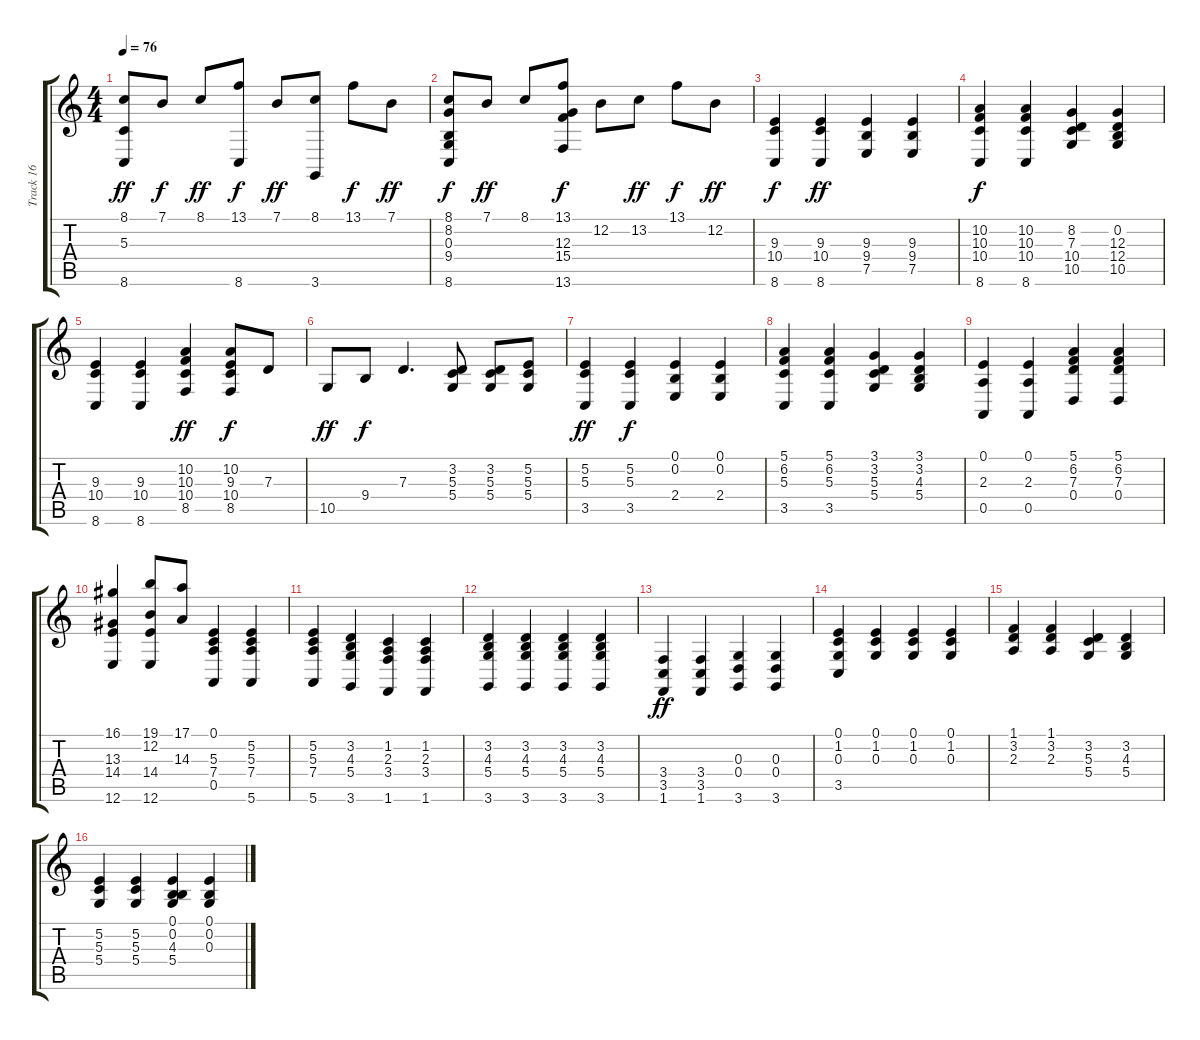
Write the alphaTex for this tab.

\track ("Track 16" "Track 16") {instrument brightacousticpiano}
\staff {score tabs}
\tuning (E4 B3 G3 D3 A2 E2) {hide}
\ts (4 4)
\tempo 76
\clef g2
\ks c
(8.1 5.3 8.6).8{dy ff} 7.1.8{dy f} 8.1.8{dy ff} (13.1 8.6).8{dy f} 7.1.8{dy ff} (8.1 3.6).8 13.1.8{dy f} 7.1.8{dy ff} |
(8.1 8.2 0.3 9.4 8.6).8{dy f} 7.1.8{dy ff} 8.1.8 (13.1 12.3 15.4 13.6).8{dy f} 12.2.8 13.2.8{dy ff} 13.1.8{dy f} 12.2.8{dy ff} |
(9.3 10.4 8.6).4{dy f} (9.3 10.4 8.6).4{dy ff} (9.3 9.4 7.5).4 (9.3 9.4 7.5).4 |
(10.2 10.3 10.4 8.6).4{dy f} (10.2 10.3 10.4 8.6).4 (8.2 7.3 10.4 10.5).4 (0.2 12.3 12.4 10.5).4 |
(9.3 10.4 8.6).4 (9.3 10.4 8.6).4 (10.2 10.3 10.4 8.5).4{dy ff} (10.2 9.3 10.4 8.5).8{dy f} 7.3.8 |
10.5.8{dy ff} 9.4.8{dy f} 7.3.4{d} (3.2 5.3 5.4).8 (3.2 5.3 5.4).8 (5.2 5.3 5.4).8 |
(5.2 5.3 3.5).4{dy ff} (5.2 5.3 3.5).4{dy f} (0.1 0.2 2.4).4 (0.1 0.2 2.4).4 |
(5.1 6.2 5.3 3.5).4 (5.1 6.2 5.3 3.5).4 (3.1 3.2 5.3 5.4).4 (3.1 3.2 4.3 5.4).4 |
(0.1 2.3 0.5).4 (0.1 2.3 0.5).4 (5.1 6.2 7.3 0.4).4 (5.1 6.2 7.3 0.4).4 |
(16.1 13.3 14.4 12.6).4 (19.1 12.2 14.4 12.6).8 (17.1 14.3).8 (0.1 5.3 7.4 0.5).4 (5.2 5.3 7.4 5.6).4 |
(5.2 5.3 7.4 5.6).4 (3.2 4.3 5.4 3.6).4 (1.2 2.3 3.4 1.6).4 (1.2 2.3 3.4 1.6).4 |
(3.2 4.3 5.4 3.6).4 (3.2 4.3 5.4 3.6).4 (3.2 4.3 5.4 3.6).4 (3.2 4.3 5.4 3.6).4 |
(3.4 3.5 1.6).4{dy ff} (3.4 3.5 1.6).4 (0.3 0.4 3.6).4 (0.3 0.4 3.6).4 |
(0.1 1.2 0.3 3.5).4 (0.1 1.2 0.3).4 (0.1 1.2 0.3).4 (0.1 1.2 0.3).4 |
(1.1 3.2 2.3).4 (1.1 3.2 2.3).4 (3.2 5.3 5.4).4 (3.2 4.3 5.4).4 |
(5.2 5.3 5.4).4 (5.2 5.3 5.4).4 (0.1 0.2 4.3 5.4).4 (0.1 0.2 0.3).4
